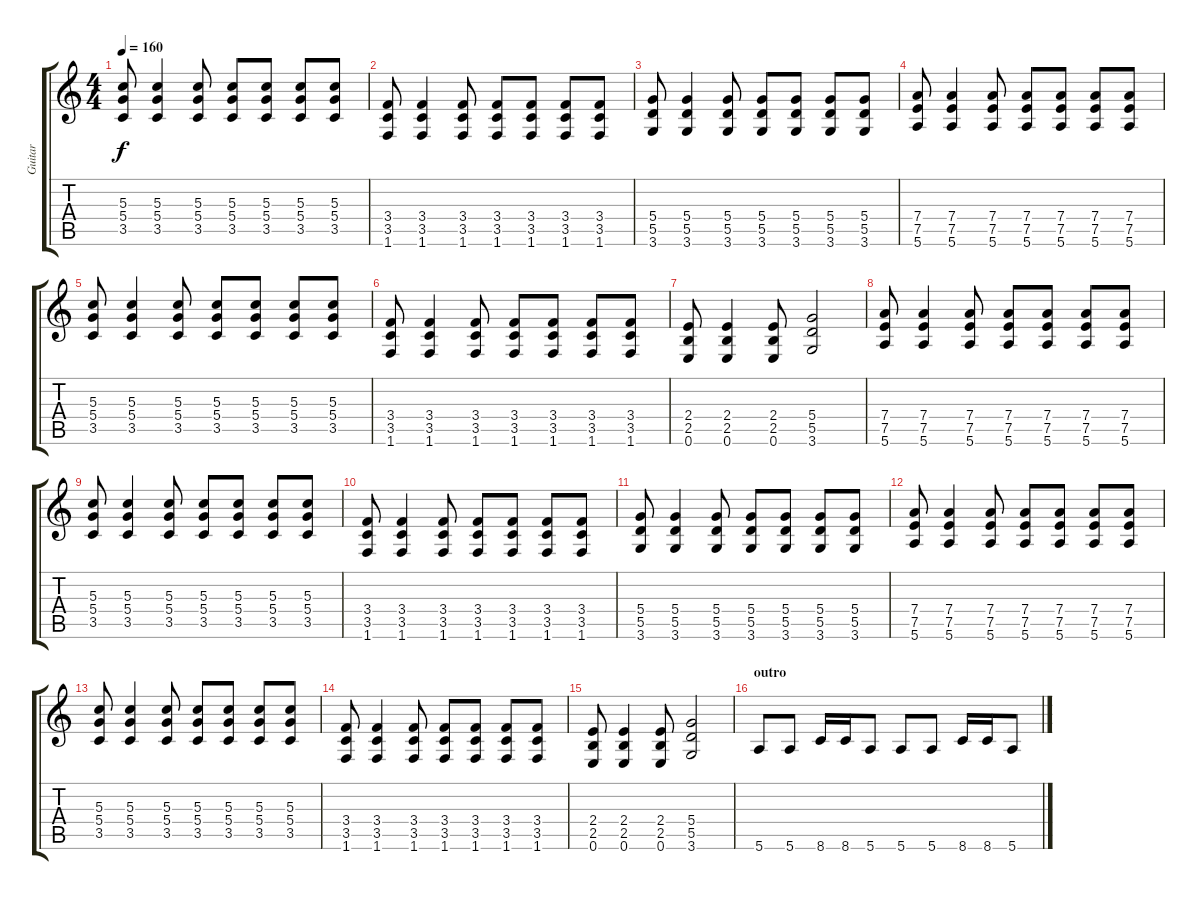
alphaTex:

\track ("Guitar" "Guitar") {instrument distortionguitar}
\staff {score tabs}
\tuning (E4 B3 G3 D3 A2 E2) {hide}
\ts (4 4)
\tempo 160
\clef g2
\ks c
(5.3 5.4 3.5).8{dy f} (5.3 5.4 3.5).4 (5.3 5.4 3.5).8 (5.3 5.4 3.5).8 (5.3 5.4 3.5).8 (5.3 5.4 3.5).8 (5.3 5.4 3.5).8 |
(3.4 3.5 1.6).8 (3.4 3.5 1.6).4 (3.4 3.5 1.6).8 (3.4 3.5 1.6).8 (3.4 3.5 1.6).8 (3.4 3.5 1.6).8 (3.4 3.5 1.6).8 |
(5.4 5.5 3.6).8 (5.4 5.5 3.6).4 (5.4 5.5 3.6).8 (5.4 5.5 3.6).8 (5.4 5.5 3.6).8 (5.4 5.5 3.6).8 (5.4 5.5 3.6).8 |
(7.4 7.5 5.6).8 (7.4 7.5 5.6).4 (7.4 7.5 5.6).8 (7.4 7.5 5.6).8 (7.4 7.5 5.6).8 (7.4 7.5 5.6).8 (7.4 7.5 5.6).8 |
(5.3 5.4 3.5).8 (5.3 5.4 3.5).4 (5.3 5.4 3.5).8 (5.3 5.4 3.5).8 (5.3 5.4 3.5).8 (5.3 5.4 3.5).8 (5.3 5.4 3.5).8 |
(3.4 3.5 1.6).8 (3.4 3.5 1.6).4 (3.4 3.5 1.6).8 (3.4 3.5 1.6).8 (3.4 3.5 1.6).8 (3.4 3.5 1.6).8 (3.4 3.5 1.6).8 |
(2.4 2.5 0.6).8 (2.4 2.5 0.6).4 (2.4 2.5 0.6).8 (5.4 5.5 3.6).2 |
(7.4 7.5 5.6).8 (7.4 7.5 5.6).4 (7.4 7.5 5.6).8 (7.4 7.5 5.6).8 (7.4 7.5 5.6).8 (7.4 7.5 5.6).8 (7.4 7.5 5.6).8 |
(5.3 5.4 3.5).8 (5.3 5.4 3.5).4 (5.3 5.4 3.5).8 (5.3 5.4 3.5).8 (5.3 5.4 3.5).8 (5.3 5.4 3.5).8 (5.3 5.4 3.5).8 |
(3.4 3.5 1.6).8 (3.4 3.5 1.6).4 (3.4 3.5 1.6).8 (3.4 3.5 1.6).8 (3.4 3.5 1.6).8 (3.4 3.5 1.6).8 (3.4 3.5 1.6).8 |
(5.4 5.5 3.6).8 (5.4 5.5 3.6).4 (5.4 5.5 3.6).8 (5.4 5.5 3.6).8 (5.4 5.5 3.6).8 (5.4 5.5 3.6).8 (5.4 5.5 3.6).8 |
(7.4 7.5 5.6).8 (7.4 7.5 5.6).4 (7.4 7.5 5.6).8 (7.4 7.5 5.6).8 (7.4 7.5 5.6).8 (7.4 7.5 5.6).8 (7.4 7.5 5.6).8 |
(5.3 5.4 3.5).8 (5.3 5.4 3.5).4 (5.3 5.4 3.5).8 (5.3 5.4 3.5).8 (5.3 5.4 3.5).8 (5.3 5.4 3.5).8 (5.3 5.4 3.5).8 |
(3.4 3.5 1.6).8 (3.4 3.5 1.6).4 (3.4 3.5 1.6).8 (3.4 3.5 1.6).8 (3.4 3.5 1.6).8 (3.4 3.5 1.6).8 (3.4 3.5 1.6).8 |
(2.4 2.5 0.6).8 (2.4 2.5 0.6).4 (2.4 2.5 0.6).8 (5.4 5.5 3.6).2 |
\section ("" "outro")
5.6.8 5.6.8 8.6.16 8.6.16 5.6.8 5.6.8 5.6.8 8.6.16 8.6.16 5.6.8
